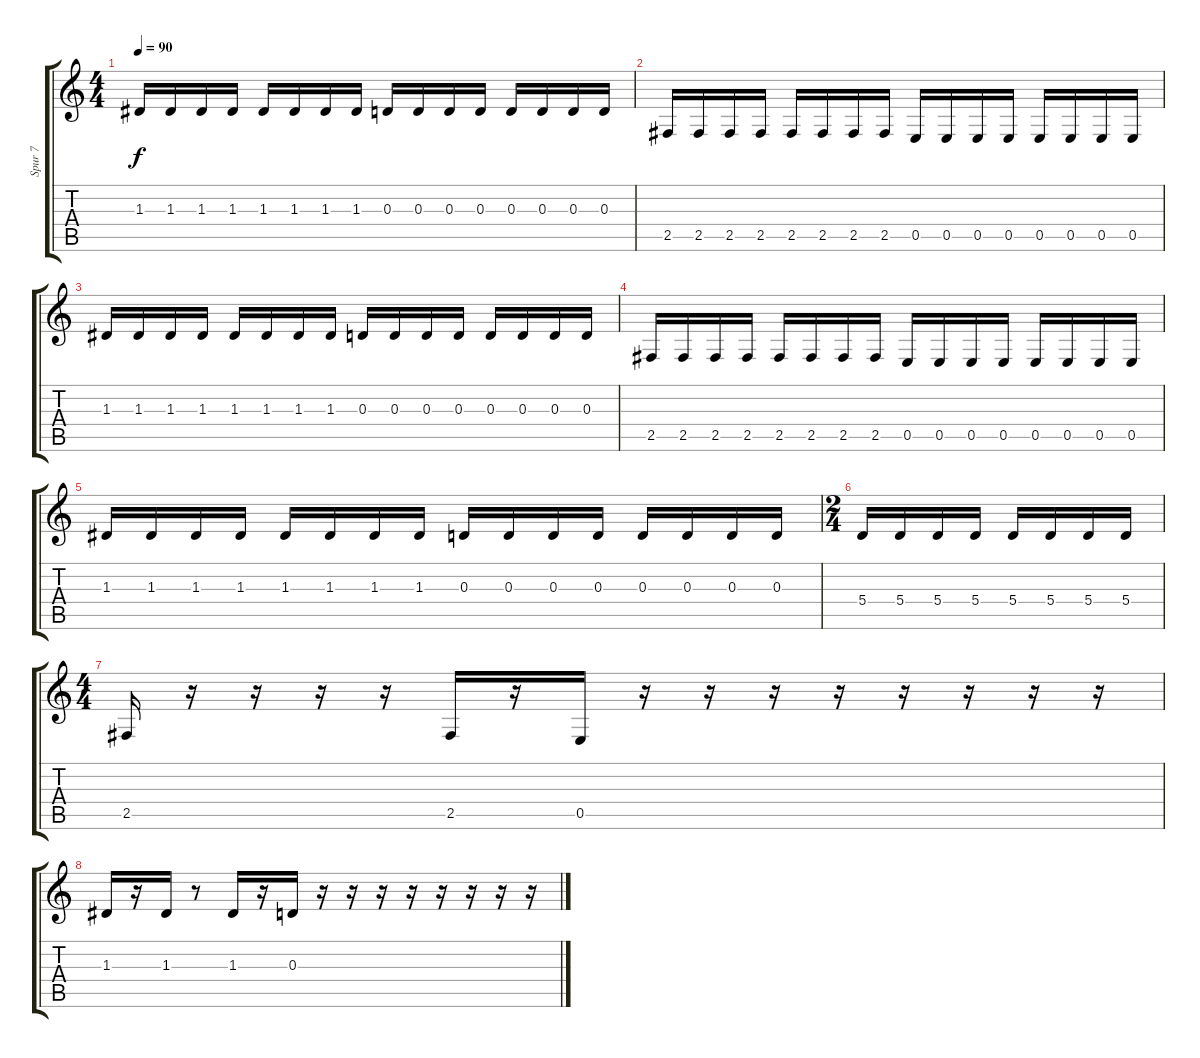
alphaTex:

\track ("Spur 7" "Spur 7") {instrument electricbassfinger}
\staff {score tabs}
\tuning (C4 G3 D3 A2 E2 B1) {hide}
\ts (4 4)
\tempo 90
\clef g2
\ks c
1.3.16{dy f} 1.3.16 1.3.16 1.3.16 1.3.16 1.3.16 1.3.16 1.3.16 0.3.16 0.3.16 0.3.16 0.3.16 0.3.16 0.3.16 0.3.16 0.3.16 |
2.5.16 2.5.16 2.5.16 2.5.16 2.5.16 2.5.16 2.5.16 2.5.16 0.5.16 0.5.16 0.5.16 0.5.16 0.5.16 0.5.16 0.5.16 0.5.16 |
1.3.16 1.3.16 1.3.16 1.3.16 1.3.16 1.3.16 1.3.16 1.3.16 0.3.16 0.3.16 0.3.16 0.3.16 0.3.16 0.3.16 0.3.16 0.3.16 |
2.5.16 2.5.16 2.5.16 2.5.16 2.5.16 2.5.16 2.5.16 2.5.16 0.5.16 0.5.16 0.5.16 0.5.16 0.5.16 0.5.16 0.5.16 0.5.16 |
1.3.16 1.3.16 1.3.16 1.3.16 1.3.16 1.3.16 1.3.16 1.3.16 0.3.16 0.3.16 0.3.16 0.3.16 0.3.16 0.3.16 0.3.16 0.3.16 |
\ts (2 4)
5.4.16 5.4.16 5.4.16 5.4.16 5.4.16 5.4.16 5.4.16 5.4.16 |
\ts (4 4)
2.5.16 r.16 r.16 r.16 r.16 2.5.16 r.16 0.5.16 r.16 r.16 r.16 r.16 r.16 r.16 r.16 r.16 |
1.3.16 r.16 1.3.16 r.8 1.3.16 r.16 0.3.16 r.16 r.16 r.16 r.16 r.16 r.16 r.16 r.16
